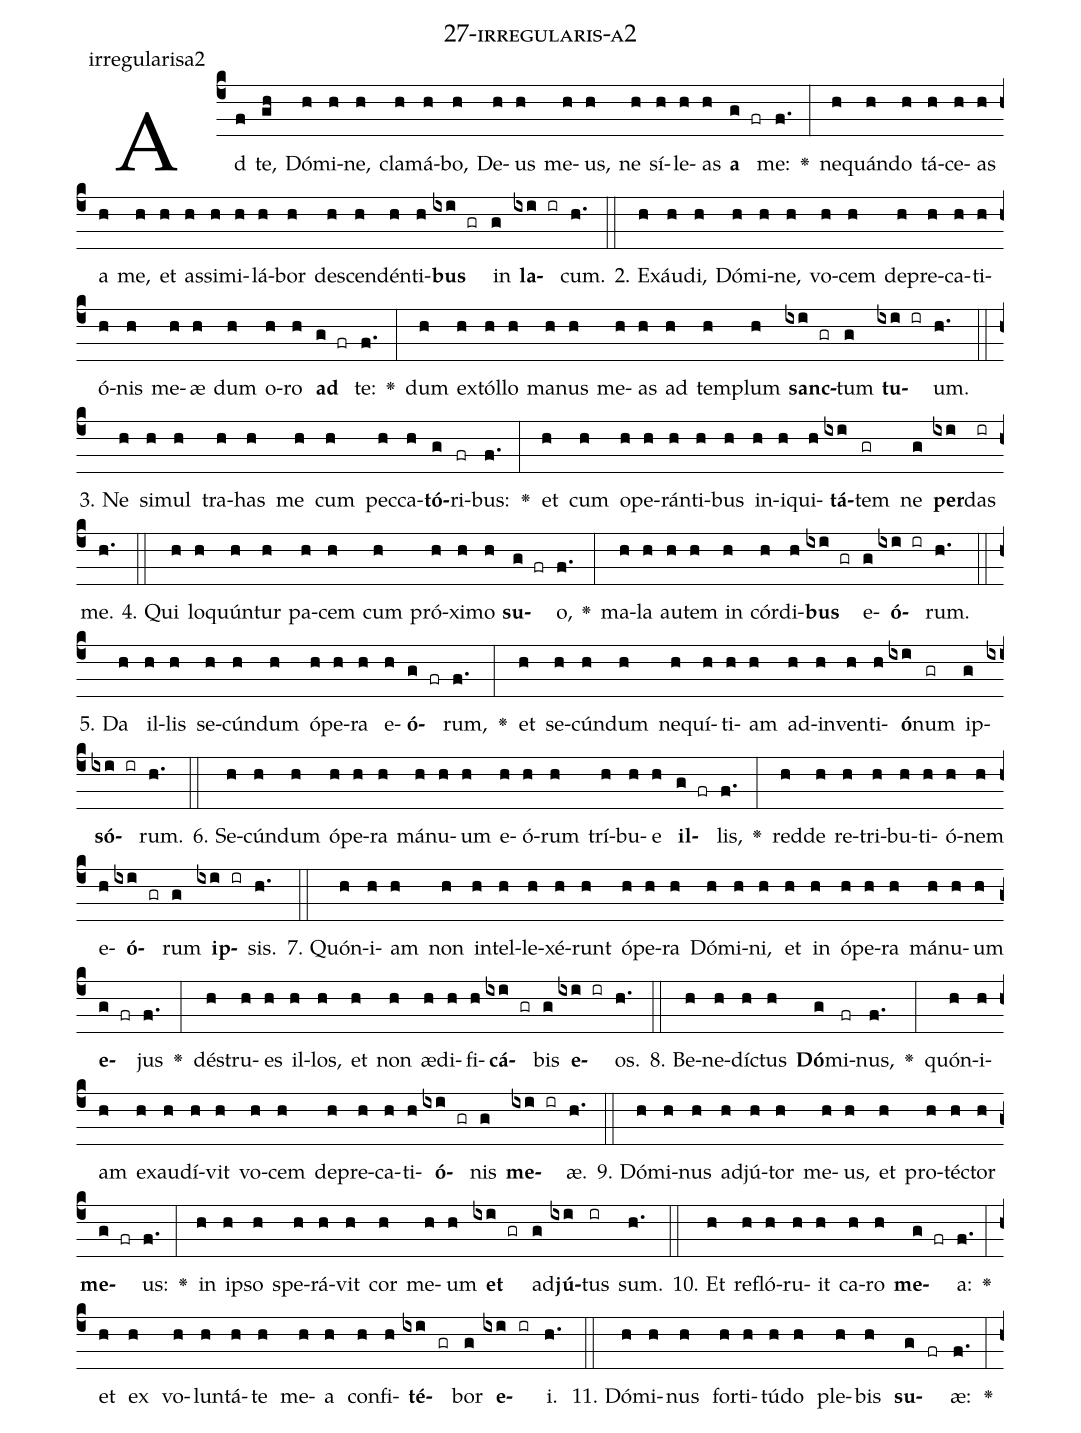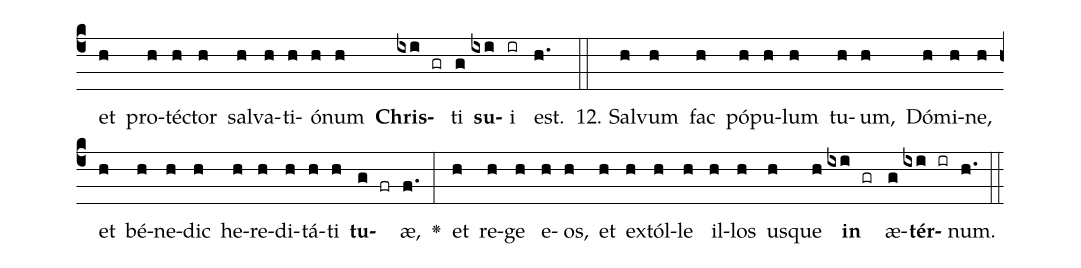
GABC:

name: 27-irregularis-a2;
annotation: irregularisa2;
%%
(c4)Ad(f) te,(gh) Dó(h)mi(h)ne,(h) cla(h)má(h)bo,(h) De(h)us(h) me(h)us,(h) ne(h) sí(h)le(h)as(h) <b>a</b>(g fr) me:(f.) <v>\greheightstar</v>(:) ne(h)quán(h)do(h) tá(h)ce(h)as(h) a(h) me,(h) et(h) as(h)si(h)mi(h)lá(h)bor(h) de(h)scen(h)dén(h)ti(h)<b>bus</b>(ixi gr) in(g) <b>la</b>(ixi ir)cum.(h.) (::)
2. Ex(h)áu(h)di,(h) Dó(h)mi(h)ne,(h) vo(h)cem(h) de(h)pre(h)ca(h)ti(h)ó(h)nis(h) me(h)æ(h) dum(h) o(h)ro(h) <b>ad</b>(g fr) te:(f.) <v>\greheightstar</v>(:) dum(h) ex(h)tól(h)lo(h) ma(h)nus(h) me(h)as(h) ad(h) tem(h)plum(h) <b>sanc</b>(ixi gr)tum(g) <b>tu</b>(ixi ir)um.(h.) (::)
3. Ne(h) si(h)mul(h) tra(h)has(h) me(h) cum(h) pec(h)ca(h)<b>tó</b>(g)ri(fr)bus:(f.) <v>\greheightstar</v>(:) et(h) cum(h) o(h)pe(h)rán(h)ti(h)bus(h) in(h)i(h)qui(h)<b>tá</b>(ixi)tem(gr) ne(g) <b>per</b>(ixi)das(ir) me.(h.) (::)
4. Qui(h) lo(h)quún(h)tur(h) pa(h)cem(h) cum(h) pró(h)xi(h)mo(h) <b>su</b>(g fr)o,(f.) <v>\greheightstar</v>(:) ma(h)la(h) au(h)tem(h) in(h) cór(h)di(h)<b>bus</b>(ixi gr) e(g)<b>ó</b>(ixi ir)rum.(h.) (::)
5. Da(h) il(h)lis(h) se(h)cún(h)dum(h) ó(h)pe(h)ra(h) e(h)<b>ó</b>(g fr)rum,(f.) <v>\greheightstar</v>(:) et(h) se(h)cún(h)dum(h) ne(h)quí(h)ti(h)am(h) ad(h)in(h)ven(h)ti(h)<b>ó</b>(ixi)num(gr) ip(g)<b>só</b>(ixi ir)rum.(h.) (::)
6. Se(h)cún(h)dum(h) ó(h)pe(h)ra(h) má(h)nu(h)um(h) e(h)ó(h)rum(h) trí(h)bu(h)e(h) <b>il</b>(g fr)lis,(f.) <v>\greheightstar</v>(:) red(h)de(h) re(h)tri(h)bu(h)ti(h)ó(h)nem(h) e(h)<b>ó</b>(ixi gr)rum(g) <b>ip</b>(ixi ir)sis.(h.) (::)
7. Quón(h)i(h)am(h) non(h) in(h)tel(h)le(h)xé(h)runt(h) ó(h)pe(h)ra(h) Dó(h)mi(h)ni,(h) et(h) in(h) ó(h)pe(h)ra(h) má(h)nu(h)um(h) <b>e</b>(g fr)jus(f.) <v>\greheightstar</v>(:) dé(h)stru(h)es(h) il(h)los,(h) et(h) non(h) æ(h)di(h)fi(h)<b>cá</b>(ixi gr)bis(g) <b>e</b>(ixi ir)os.(h.) (::)
8. Be(h)ne(h)díc(h)tus(h) <b>Dó</b>(g)mi(fr)nus,(f.) <v>\greheightstar</v>(:) quón(h)i(h)am(h) ex(h)au(h)dí(h)vit(h) vo(h)cem(h) de(h)pre(h)ca(h)ti(h)<b>ó</b>(ixi gr)nis(g) <b>me</b>(ixi ir)æ.(h.) (::)
9. Dó(h)mi(h)nus(h) ad(h)jú(h)tor(h) me(h)us,(h) et(h) pro(h)téc(h)tor(h) <b>me</b>(g fr)us:(f.) <v>\greheightstar</v>(:) in(h) ip(h)so(h) spe(h)rá(h)vit(h) cor(h) me(h)um(h) <b>et</b>(ixi gr) ad(g)<b>jú</b>(ixi)tus(ir) sum.(h.) (::)
10. Et(h) re(h)fló(h)ru(h)it(h) ca(h)ro(h) <b>me</b>(g fr)a:(f.) <v>\greheightstar</v>(:) et(h) ex(h) vo(h)lun(h)tá(h)te(h) me(h)a(h) con(h)fi(h)<b>té</b>(ixi gr)bor(g) <b>e</b>(ixi ir)i.(h.) (::)
11. Dó(h)mi(h)nus(h) for(h)ti(h)tú(h)do(h) ple(h)bis(h) <b>su</b>(g fr)æ:(f.) <v>\greheightstar</v>(:) et(h) pro(h)téc(h)tor(h) sal(h)va(h)ti(h)ó(h)num(h) <b>Chris</b>(ixi gr)ti(g) <b>su</b>(ixi)i(ir) est.(h.) (::)
12. Sal(h)vum(h) fac(h) pó(h)pu(h)lum(h) tu(h)um,(h) Dó(h)mi(h)ne,(h) et(h) bé(h)ne(h)dic(h) he(h)re(h)di(h)tá(h)ti(h) <b>tu</b>(g fr)æ,(f.) <v>\greheightstar</v>(:) et(h) re(h)ge(h) e(h)os,(h) et(h) ex(h)tól(h)le(h) il(h)los(h) us(h)que(h) <b>in</b>(ixi gr) æ(g)<b>tér</b>(ixi ir)num.(h.) (::)
